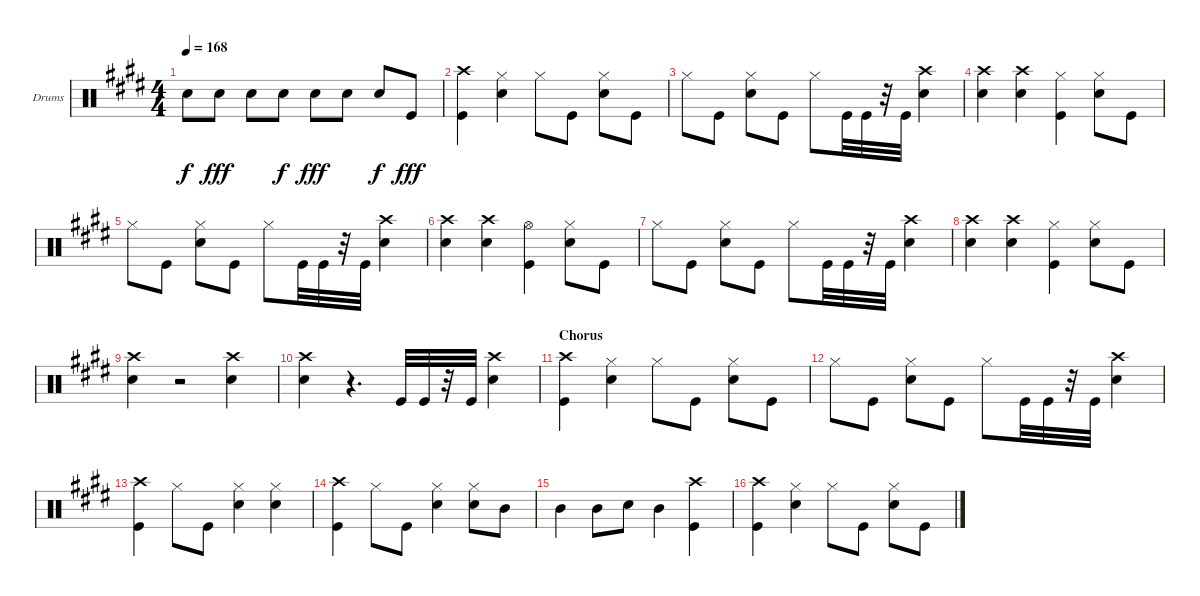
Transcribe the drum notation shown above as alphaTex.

\bracketExtendMode groupsimilarinstruments
\firstSystemTrackNameOrientation horizontal
\otherSystemsTrackNameOrientation horizontal
\track ("Drumkit" "Drums") {instrument percussion}
\staff {score}
\articulation defaults
\ts (4 4)
\tempo 168
\clef neutral
\scale
1.06557
\ks e "Snare (hit) 2".8{dy f} "Snare (hit) 2".8{dy fff} "Snare (hit) 2".8 "Snare (hit) 2".8{dy f} "Snare (hit) 2".8{dy fff} "Snare (hit) 2".8 "Snare (hit) 2".8{dy f} "Kick (hit)".8{dy fff}
|
\scale
0.934426 ("Kick (hit)" "Crash high (hit)").4 ("Hi-Hat (closed)" "Snare (hit) 2").4 "Hi-Hat (closed)".8 "Kick (hit)".8 ("Snare (hit) 2" "Hi-Hat (closed)").8 "Kick (hit)".8 |
\scale
1.06557 "Hi-Hat (closed)".8 "Kick (hit)".8 ("Snare (hit) 2" "Hi-Hat (closed)").8 "Kick (hit)".8 "Hi-Hat (closed)".8 "Kick (hit)".32 "Kick (hit)".32 r.32 "Kick (hit)".32 ("Crash high (hit)" "Snare (hit) 2").4 |
\scale
0.934426 ("Crash high (hit)" "Snare (hit) 2").4 ("Crash high (hit)" "Snare (hit) 2").4 ("Hi-Hat (closed)" "Kick (hit)").4 ("Snare (hit) 2" "Hi-Hat (closed)").8 "Kick (hit)".8 |
\scale
1.06557 "Hi-Hat (closed)".8 "Kick (hit)".8 ("Snare (hit) 2" "Hi-Hat (closed)").8 "Kick (hit)".8 "Hi-Hat (closed)".8 "Kick (hit)".32 "Kick (hit)".32 r.32 "Kick (hit)".32 ("Crash high (hit)" "Snare (hit) 2").4 |
\scale
0.934426 ("Crash high (hit)" "Snare (hit) 2").4 ("Crash high (hit)" "Snare (hit) 2").4 ("Hi-Hat (open)" "Kick (hit)").4 ("Snare (hit) 2" "Hi-Hat (closed)").8 "Kick (hit)".8 |
\scale
1.06557 "Hi-Hat (closed)".8 "Kick (hit)".8 ("Snare (hit) 2" "Hi-Hat (closed)").8 "Kick (hit)".8 "Hi-Hat (closed)".8 "Kick (hit)".32 "Kick (hit)".32 r.32 "Kick (hit)".32 ("Crash high (hit)" "Snare (hit) 2").4 |
\scale
0.934426 ("Crash high (hit)" "Snare (hit) 2").4 ("Crash high (hit)" "Snare (hit) 2").4 ("Hi-Hat (closed)" "Kick (hit)").4 ("Snare (hit) 2" "Hi-Hat (closed)").8 "Kick (hit)".8 |
\scale
1.06557 ("Snare (hit) 2" "Crash high (hit)").4 r.2 ("Crash high (hit)" "Snare (hit) 2").4 |
\scale
0.934426 ("Snare (hit) 2" "Crash high (hit)").4 r.4{d} "Kick (hit)".32 "Kick (hit)".32 r.32 "Kick (hit)".32 ("Crash high (hit)" "Snare (hit) 2").4 |
\section ("" "Chorus")
\scale
1.06557 ("Kick (hit)" "Crash high (hit)").4 ("Hi-Hat (closed)" "Snare (hit) 2").4 "Hi-Hat (closed)".8 "Kick (hit)".8 ("Snare (hit) 2" "Hi-Hat (closed)").8 "Kick (hit)".8 |
\scale
0.934426 "Hi-Hat (closed)".8 "Kick (hit)".8 ("Snare (hit) 2" "Hi-Hat (closed)").8 "Kick (hit)".8 "Hi-Hat (closed)".8 "Kick (hit)".32 "Kick (hit)".32 r.32 "Kick (hit)".32 ("Crash high (hit)" "Snare (hit) 2").4 |
\scale
1.06557 ("Kick (hit)" "Crash high (hit)").4 "Hi-Hat (closed)".8 "Kick (hit)".8 ("Snare (hit) 2" "Hi-Hat (closed)").4 ("Hi-Hat (closed)" "Snare (hit) 2").4 |
\scale
0.934426 ("Kick (hit)" "Crash high (hit)").4 "Hi-Hat (closed)".8 "Kick (hit)".8 ("Snare (hit) 2" "Hi-Hat (closed)").4 ("Hi-Hat (closed)" "Snare (hit) 2").8 "Mid Tom (hit)".8 |
\scale
1.06557 "Mid Tom (hit)".4 "Mid Tom (hit)".8 "Snare (hit) 2".8 "Mid Tom (hit)".4 ("Kick (hit)" "Crash high (hit)").4 |
\scale
0.934426 ("Kick (hit)" "Crash high (hit)").4 ("Hi-Hat (closed)" "Snare (hit) 2").4 "Hi-Hat (closed)".8 "Kick (hit)".8 ("Snare (hit) 2" "Hi-Hat (closed)").8 "Kick (hit)".8
